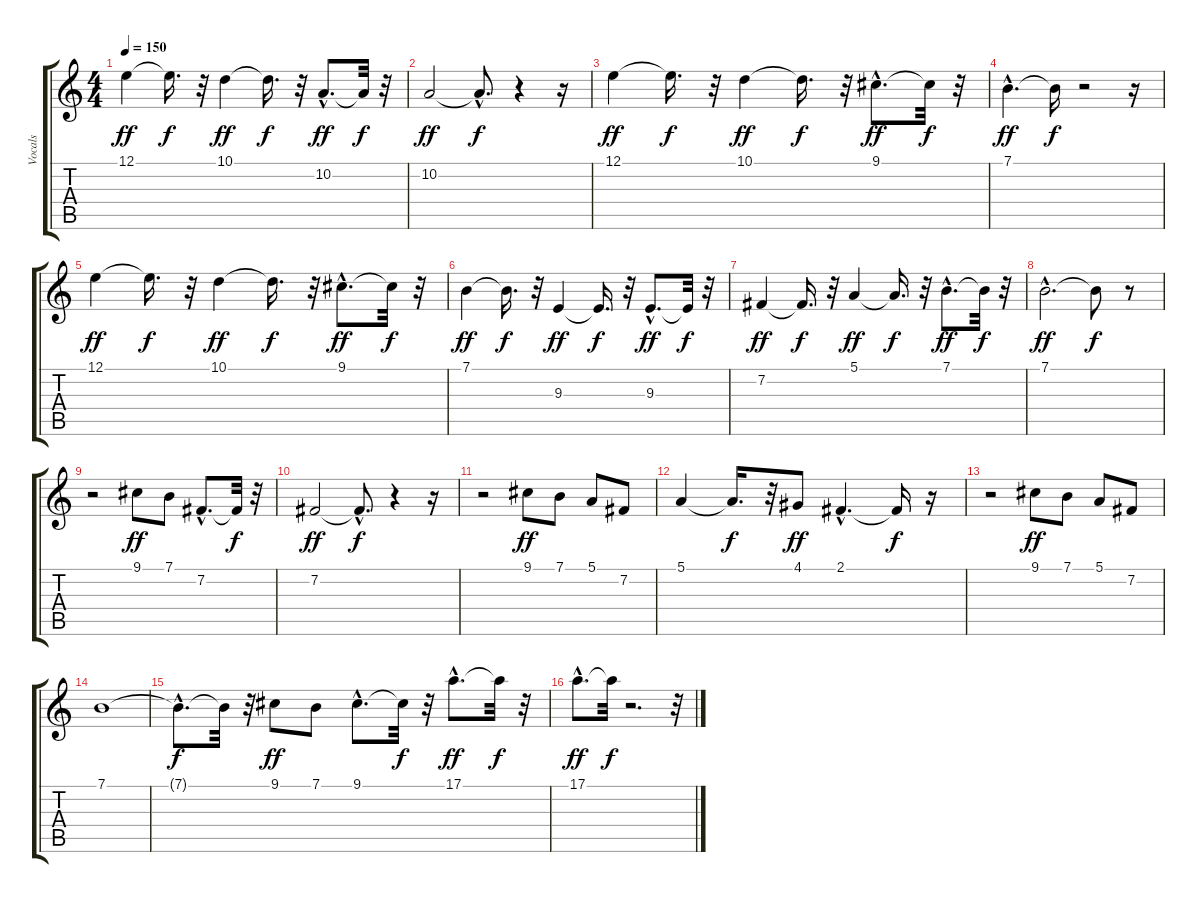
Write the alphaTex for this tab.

\track ("Vocals" "Vocals") {instrument choiraahs}
\staff {score tabs}
\tuning (E4 B3 G3 D3 A2 E2) {hide}
\ts (4 4)
\tempo 150
\clef g2
\ks c
12.1.4{dy ff} 12.1{t}.16{d dy f} r.32 10.1.4{dy ff} 10.1{t}.16{d dy f} r.32 10.2{hac}.8{d dy ff} 10.2{t}.32{dy f} r.32 |
10.2.2{dy ff} 10.2{hac t}.8{d dy f} r.4 r.16 |
12.1.4{dy ff} 12.1{t}.16{d dy f} r.32 10.1.4{dy ff} 10.1{t}.16{d dy f} r.32 9.1{hac}.8{d dy ff} 9.1{t}.32{dy f} r.32 |
7.1{hac}.4{d dy ff} 7.1{t}.16{dy f} r.2 r.16 |
12.1.4{dy ff} 12.1{t}.16{d dy f} r.32 10.1.4{dy ff} 10.1{t}.16{d dy f} r.32 9.1{hac}.8{d dy ff} 9.1{t}.32{dy f} r.32 |
7.1.4{dy ff} 7.1{t}.16{d dy f} r.32 9.3.4{dy ff} 9.3{t}.16{d dy f} r.32 9.3{hac}.8{d dy ff} 9.3{t}.32{dy f} r.32 |
7.2.4{dy ff} 7.2{t}.16{d dy f} r.32 5.1.4{dy ff} 5.1{t}.16{d dy f} r.32 7.1{hac}.8{d dy ff} 7.1{t}.32{dy f} r.32 |
7.1{hac}.2{d dy ff} 7.1{t}.8{dy f} r.8 |
r.2 9.1.8{dy ff} 7.1.8 7.2{hac}.8{d} 7.2{t}.32{dy f} r.32 |
7.2.2{dy ff} 7.2{hac t}.8{d dy f} r.4 r.16 |
r.2 9.1.8{dy ff} 7.1.8 5.1.8 7.2.8 |
5.1.4 5.1{t}.16{d dy f} r.32 4.1.8{dy ff} 2.1{hac}.4{d} 2.1{t}.16{dy f} r.16 |
r.2 9.1.8{dy ff} 7.1.8 5.1.8 7.2.8 |
7.1.1 |
7.1{hac t}.8{d dy f} 7.1{t}.32 r.32 9.1.8{dy ff} 7.1.8 9.1{hac}.8{d} 9.1{t}.32{dy f} r.32 17.1{hac}.8{d dy ff} 17.1{t}.32{dy f} r.32 |
17.1{hac}.8{d dy ff} 17.1{t}.32{dy f} r.2{d} r.32
